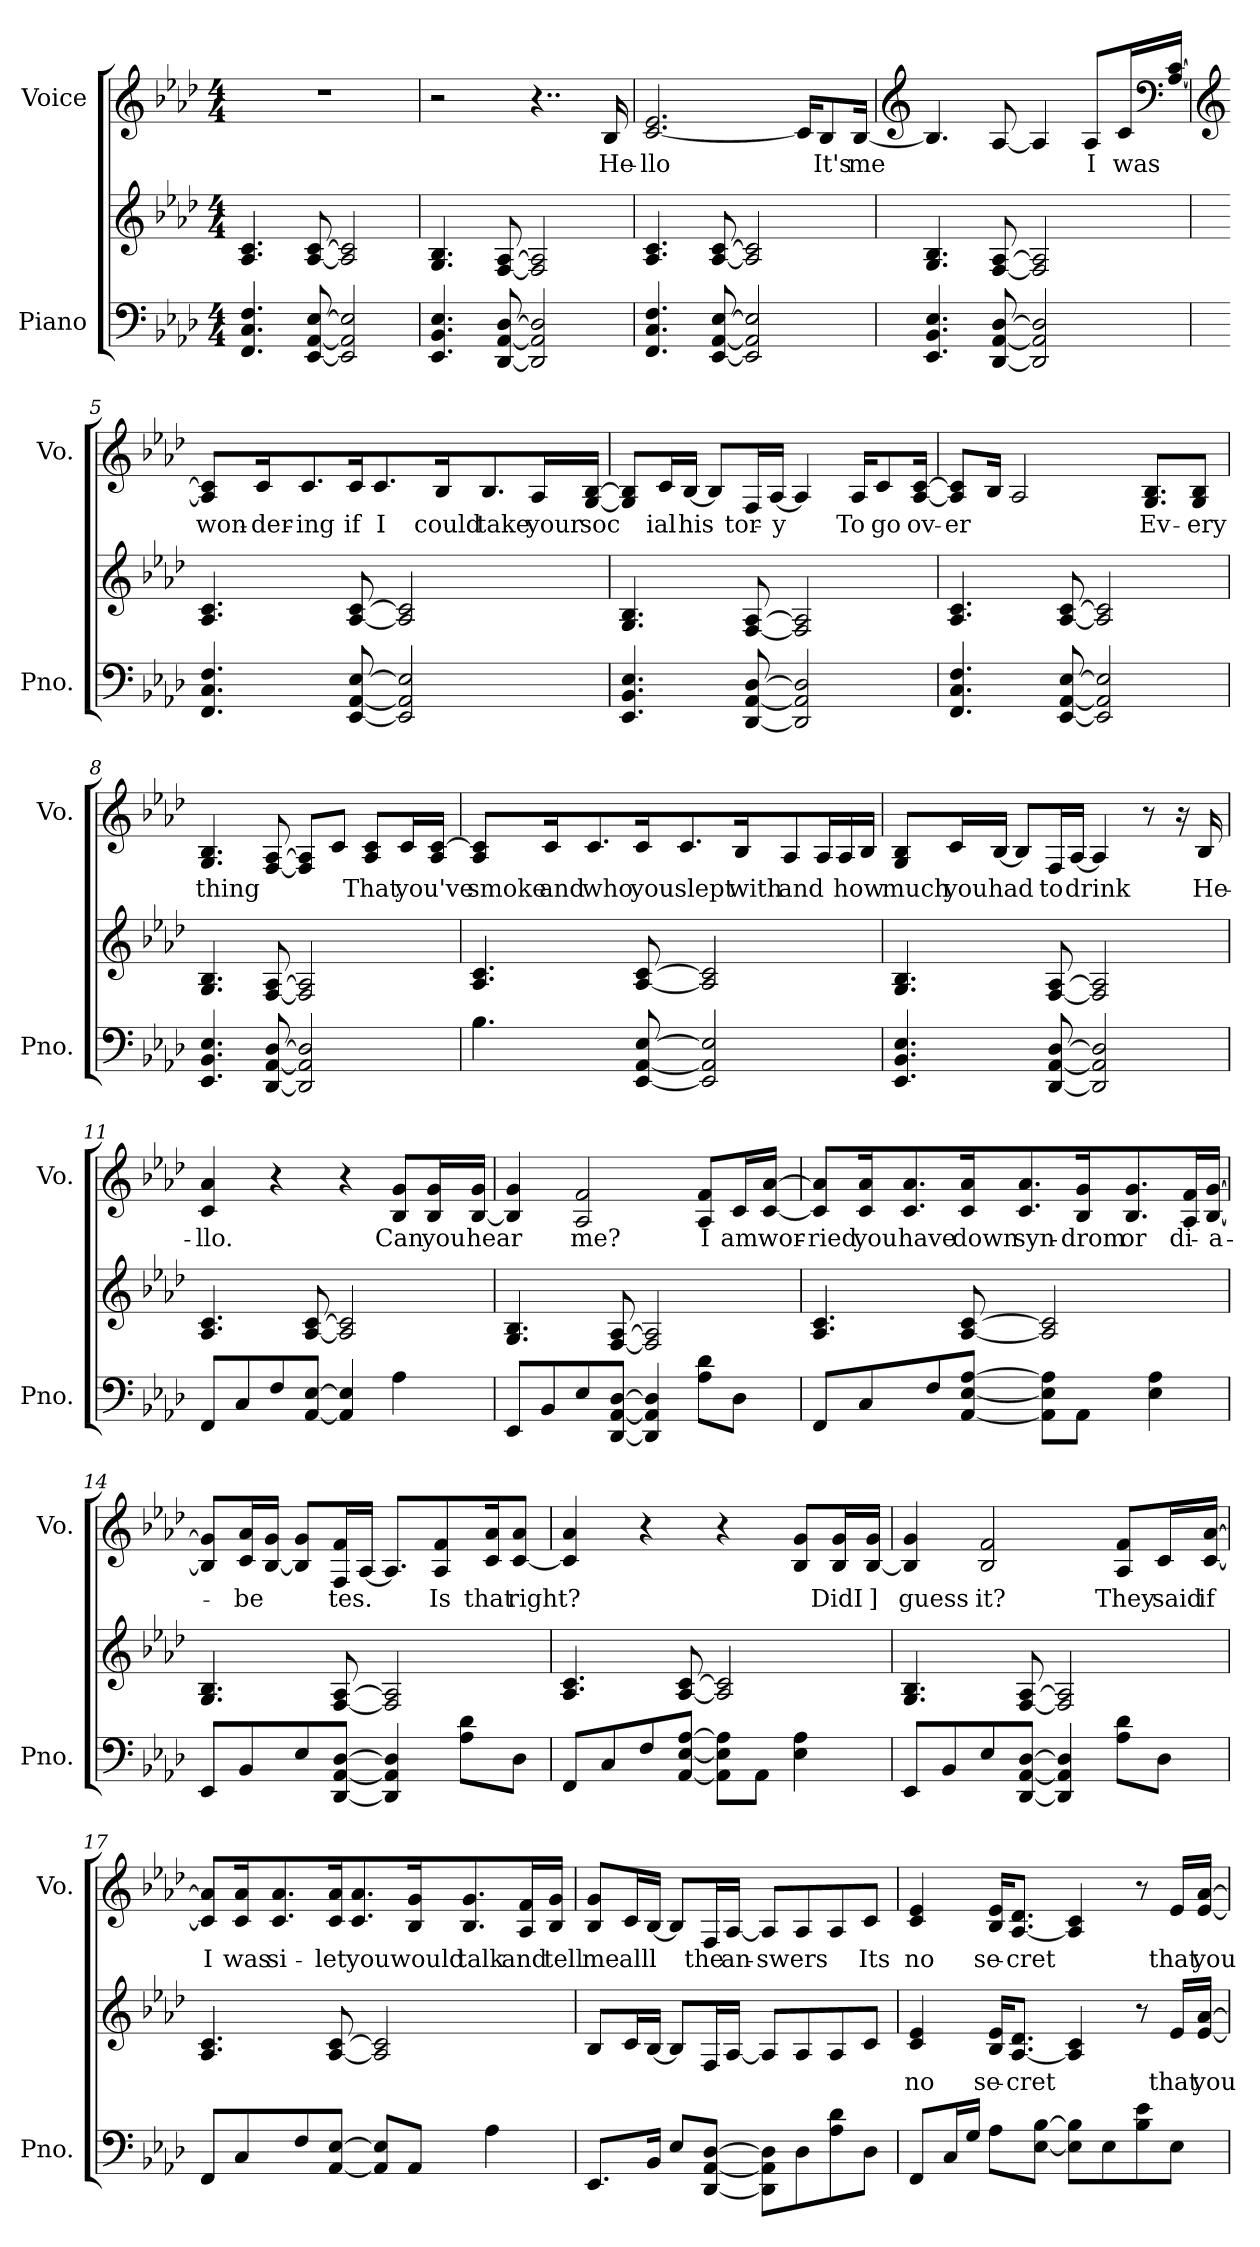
**kern	**kern	**text	**kern	**text
*part2	*part2	*part2	*part1	*part1
*staff3	*staff2	*staff2	*staff1	*staff1
*I"Piano	*	*	*I"Voice	*
*I'Pno.	*	*	*I'Vo.	*
*clefF4	*clefG2	*	*clefG2	*
*k[b-e-a-d-]	*k[b-e-a-d-]	*	*k[b-e-a-d-]	*
*M4/4	*M4/4	*	*M4/4	*
*MM80	*MM80	*	*MM80	*
=1	=1	=1	=1	=1
4.FF/ 4.C/ 4.F/	4.A-/ 4.c/	.	1r	.
[8EE-/ [8AA-/ [8E-/	[8A-/ [8c/	.	.	.
2EE-/] 2AA-/] 2E-/]	2A-/] 2c/]	.	.	.
=2	=2	=2	=2	=2
4.EE-/ 4.BB-/ 4.E-/	4.G/ 4.B-/	.	2r	.
[8DD-/ [8AA-/ [8D-/	[8F/ [8A-/	.	.	.
2DD-/] 2AA-/] 2D-/]	2F/] 2A-/]	.	4..r	.
.	.	.	16B-/	He-
=3	=3	=3	=3	=3
4.FF/ 4.C/ 4.F/	4.A-/ 4.c/	.	[2.c/ 2.e-/	-llo
[8EE-/ [8AA-/ [8E-/	[8A-/ [8c/	.	.	.
2EE-/] 2AA-/] 2E-/]	2A-/] 2c/]	.	.	.
.	.	.	16c/KL]	.
.	.	.	8B-/	It's
.	.	.	[16B-/Jk	me
=4	=4	=4	=4	=4
*	*	*	*clefG2	*
4.EE-/ 4.BB-/ 4.E-/	4.G/ 4.B-/	.	4.B-/]	.
[8DD-/ [8AA-/ [8D-/	[8F/ [8A-/	.	[8A-/	.
2DD-/] 2AA-/] 2D-/]	2F/] 2A-/]	.	4A-/]	.
.	.	.	8A-/L	I
.	.	.	16c/L	was
*	*	*	*clefF4	*
.	.	.	[16A-/ [16c/JJ	.
!!LO:LB:g=z
=5	=5	=5	=5	=5
*	*	*	*clefG2	*
4.FF/ 4.C/ 4.F/	4.A-/ 4.c/	.	8A-/] 8c/]L	won-
.	.	.	16c/K	-der-
.	.	.	8.c/	-ing
[8EE-/ [8AA-/ [8E-/	[8A-/ [8c/	.	16c/K	if
.	.	.	8.c/	I
2EE-/] 2AA-/] 2E-/]	2A-/] 2c/]	.	.	.
.	.	.	16B-/K	could
.	.	.	8.B-/	take
.	.	.	16A-/L	your
.	.	.	[16G/ [16B-/JJ	soc
=6	=6	=6	=6	=6
4.EE-/ 4.BB-/ 4.E-/	4.G/ 4.B-/	.	8G/] 8B-/]L	.
.	.	.	16c/L	ial
.	.	.	[16B-/JJ	his
.	.	.	8B-/L]	.
[8DD-/ [8AA-/ [8D-/	[8F/ [8A-/	.	16F/L	tor-
.	.	.	[16A-/JJ	-y
2DD-/] 2AA-/] 2D-/]	2F/] 2A-/]	.	4A-/]	.
.	.	.	16A-/KL	To
.	.	.	8c/	go
.	.	.	[16A-/ [16c/Jk	ov-
!!LO:LB:g=z
=7	=7	=7	=7	=7
4.FF/ 4.C/ 4.F/	4.A-/ 4.c/	.	8A-/] 8c/]L	-er
.	.	.	16B-/Jk	.
.	.	.	2A-/	.
[8EE-/ [8AA-/ [8E-/	[8A-/ [8c/	.	.	.
2EE-/] 2AA-/] 2E-/]	2A-/] 2c/]	.	.	.
.	.	.	8.G/ 8.B-/L	Ev-
.	.	.	8G/ 8B-/J	-ery
=8	=8	=8	=8	=8
4.EE-/ 4.BB-/ 4.E-/	4.G/ 4.B-/	.	4.G/ 4.B-/	thing
[8DD-/ [8AA-/ [8D-/	[8F/ [8A-/	.	[8F/ [8A-/	.
2DD-/] 2AA-/] 2D-/]	2F/] 2A-/]	.	8F/] 8A-/]L	.
.	.	.	8c/J	.
.	.	.	8A-/ 8c/L	That
.	.	.	16c/L	you've
.	.	.	16A-/ [16c/JJ	.
!!LO:PB:g=z
=9	=9	=9	=9	=9
4.B-\	4.A-/ 4.c/	.	8A-/ 8c/]L	smoke
.	.	.	16c/K	and
.	.	.	8.c/	who
[8EE-/ [8AA-/ [8E-/	[8A-/ [8c/	.	16c/K	you
.	.	.	8.c/	slept
2EE-/] 2AA-/] 2E-/]	2A-/] 2c/]	.	.	.
.	.	.	16B-/K	with
.	.	.	8A-/	and
.	.	.	16A-/L	.
.	.	.	16A-/	how
.	.	.	16B-/JJ	.
=10	=10	=10	=10	=10
4.EE-/ 4.BB-/ 4.E-/	4.G/ 4.B-/	.	8G/ 8B-/L	much
.	.	.	16c/L	you
.	.	.	[16B-/JJ	had
.	.	.	8B-/L]	.
[8DD-/ [8AA-/ [8D-/	[8F/ [8A-/	.	16F/L	to
.	.	.	[16A-/JJ	drink
2DD-/] 2AA-/] 2D-/]	2F/] 2A-/]	.	4A-/]	.
.	.	.	8r	.
.	.	.	16r	.
.	.	.	16B-/	He-
!!LO:LB:g=z
=11	=11	=11	=11	=11
8FF/L	4.A-/ 4.c/	.	4c/ 4a-/	-llo.
8C/	.	.	.	.
8F/	.	.	4r	.
[8AA-/ [8E-/J	[8A-/ [8c/	.	.	.
4AA-/] 4E-/]	2A-/] 2c/]	.	4r	.
4A-\	.	.	8B-/ 8g/L	Can
.	.	.	16B-/ 16g/L	you
.	.	.	[16B-/ 16g/JJ	hear
=12	=12	=12	=12	=12
8EE-/L	4.G/ 4.B-/	.	4B-/] 4g/	.
8BB-/	.	.	.	.
8E-/	.	.	2A-/ 2f/	me?
[8DD-/ [8AA-/ [8D-/J	[8F/ [8A-/	.	.	.
4DD-/] 4AA-/] 4D-/]	2F/] 2A-/]	.	.	.
8A-\ 8d-\L	.	.	8A-/ 8f/L	I
8D-\J	.	.	16c/L	am
.	.	.	[16c/ [16a-/JJ	wor-
!!LO:LB:g=z
=13	=13	=13	=13	=13
8FF/L	4.A-/ 4.c/	.	8c/] 8a-/]L	-ried
8C/	.	.	16c/ 16a-/K	you
.	.	.	8.c/ 8.a-/	have
8F/	.	.	.	.
[8AA-/ [8E-/ [8A-/J	[8A-/ [8c/	.	16c/ 16a-/K	down
.	.	.	8.c/ 8.a-/	syn-
8AA-\] 8E-\] 8A-\]L	2A-/] 2c/]	.	.	.
8AA-\J	.	.	16B-/ 16g/K	-drom
.	.	.	8.B-/ 8.g/	or
4E-\ 4A-\	.	.	.	.
.	.	.	16A-/ 16f/L	di-
.	.	.	[16B-/ [16g/JJ	-a-
=14	=14	=14	=14	=14
8EE-/L	4.G/ 4.B-/	.	8B-/] 8g/]L	.
8BB-/	.	.	16c/ 16a-/L	be
.	.	.	[16B-/ 16g/JJ	.
8E-/	.	.	8B-/] 8g/L	.
[8DD-/ [8AA-/ [8D-/J	[8F/ [8A-/	.	16F/ 16f/L	tes.
.	.	.	[16A-/JJ	.
4DD-/] 4AA-/] 4D-/]	2F/] 2A-/]	.	8.A-/L]	.
.	.	.	8A-/ 8f/	Is
8A-\ 8d-\L	.	.	.	.
.	.	.	16c/ 16a-/K	that
8D-\J	.	.	[8c/ 8a-/J	right?
!!LO:LB:g=z
=15	=15	=15	=15	=15
8FF/L	4.A-/ 4.c/	.	4c/] 4a-/	.
8C/	.	.	.	.
8F/	.	.	4r	.
[8AA-/ [8E-/ [8A-/J	[8A-/ [8c/	.	.	.
8AA-\] 8E-\] 8A-\]L	2A-/] 2c/]	.	4r	.
8AA-\J	.	.	.	.
4E-\ 4A-\	.	.	8B-/ 8g/L	.
.	.	.	16B-/ 16g/L	DidI
.	.	.	[16B-/ 16g/JJ	]
=16	=16	=16	=16	=16
8EE-/L	4.G/ 4.B-/	.	4B-/] 4g/	guess
8BB-/	.	.	.	.
8E-/	.	.	2B-/ 2f/	it?
[8DD-/ [8AA-/ [8D-/J	[8F/ [8A-/	.	.	.
4DD-/] 4AA-/] 4D-/]	2F/] 2A-/]	.	.	.
8A-\ 8d-\L	.	.	8A-/ 8f/L	They
8D-\J	.	.	16c/L	said
.	.	.	[16c/ [16a-/JJ	if
!!LO:PB:g=z
=17	=17	=17	=17	=17
8FF/L	4.A-/ 4.c/	.	8c/] 8a-/]L	I
8C/	.	.	16c/ 16a-/K	was
.	.	.	8.c/ 8.a-/	si-
8F/	.	.	.	.
[8AA-/ [8E-/J	[8A-/ [8c/	.	16c/ 16a-/K	-let
.	.	.	8.c/ 8.a-/	you
8AA-/] 8E-/]L	2A-/] 2c/]	.	.	.
8AA-/J	.	.	16B-/ 16g/K	would
.	.	.	8.B-/ 8.g/	talk
4A-\	.	.	.	.
.	.	.	16A-/ 16f/L	and
.	.	.	16B-/ 16g/JJ	tell
=18	=18	=18	=18	=18
8.EE-/L	8B-/L	.	8B-/ 8g/L	me
.	16c/L	.	16c/L	alll
16BB-/Jk	[16B-/JJ	.	[16B-/JJ	.
8E-/L	8B-/L]	.	8B-/L]	.
[8DD-/ [8AA-/ [8D-/J	16F/L	.	16F/L	the
.	[16A-/JJ	.	[16A-/JJ	an-
8DD-\] 8AA-\] 8D-\]L	8A-/L]	.	8A-/L]	-swers
8D-\	8A-/	.	8A-/	.
8A-\ 8d-\	8A-/	.	8A-/	.
8D-\J	8c/J	.	8c/J	Its
!!LO:LB:g=z
=19	=19	=19	=19	=19
8FF/L	4c/ 4e-/	no	4c/ 4e-/	no
16C/L	.	.	.	.
16G/JJ	.	.	.	.
8A-\L	16B-/ 16e-/KL	se-	16B-/ 16e-/KL	se-
.	[8.A-/ 8.d-/J	-cret	[8.A-/ 8.d-/J	-cret
[8E-\ [8B-\J	.	.	.	.
8E-\] 8B-\]L	4A-/] 4c/	.	4A-/] 4c/	.
8E-\	.	.	.	.
8B-\ 8e-\	8r	.	8r	.
8E-\J	16e-/LL	that	16e-/LL	that
.	[16e-/ [16a-/JJ	you	[16e-/ [16a-/JJ	you
=	=	=	=	=
*-	*-	*-	*-	*-
